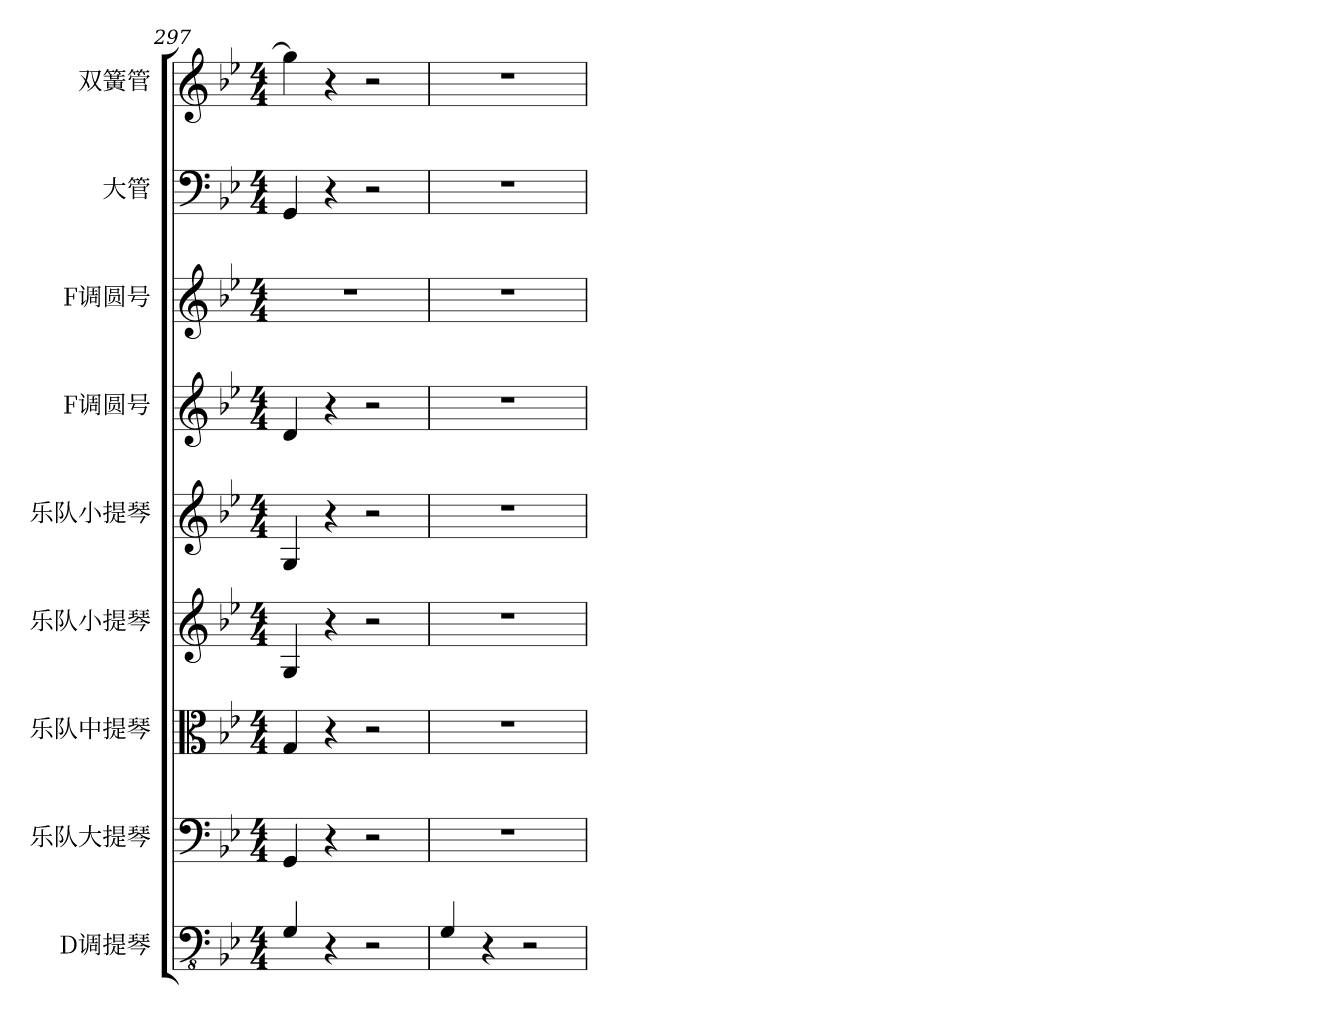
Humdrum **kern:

**kern	**kern	**kern	**kern	**kern	**kern	**kern	**kern	**kern
*part9	*part8	*part7	*part6	*part5	*part4	*part3	*part2	*part1
*staff9	*staff8	*staff7	*staff6	*staff5	*staff4	*staff3	*staff2	*staff1
*I"D调提琴	*I"乐队大提琴	*I"乐队中提琴	*I"乐队小提琴	*I"乐队小提琴	*I"F调圆号	*I"F调圆号	*I"大管	*I"双簧管
*clefFv4	*clefF4	*clefC3	*clefG2	*clefG2	*clefG2	*clefG2	*clefF4	*clefG2
*ITrd7c12	*	*	*	*	*ITrd4c7	*ITrd4c7	*	*
*k[b-e-]	*k[b-e-]	*k[b-e-]	*k[b-e-]	*k[b-e-]	*k[b-e-a-]	*k[b-e-a-]	*k[b-e-]	*k[b-e-]
*M4/4	*M4/4	*M4/4	*M4/4	*M4/4	*M4/4	*M4/4	*M4/4	*M4/4
*MM130	*MM130	*MM130	*MM130	*MM130	*MM130	*MM130	*MM130	*MM130
=297	=297	=297	=297	=297	=297	=297	=297	=297
4GGG/	4GG/	4G/	4G/	4G/	4G/	1r	4GG/	4gg\]
4r	4r	4r	4r	4r	4r	.	4r	4r
2r	2r	2r	2r	2r	2r	.	2r	2r
=298	=298	=298	=298	=298	=298	=298	=298	=298
4GGG/	1r	1r	1r	1r	1r	1r	1r	1r
4r	.	.	.	.	.	.	.	.
2r	.	.	.	.	.	.	.	.
=	=	=	=	=	=	=	=	=
*-	*-	*-	*-	*-	*-	*-	*-	*-
